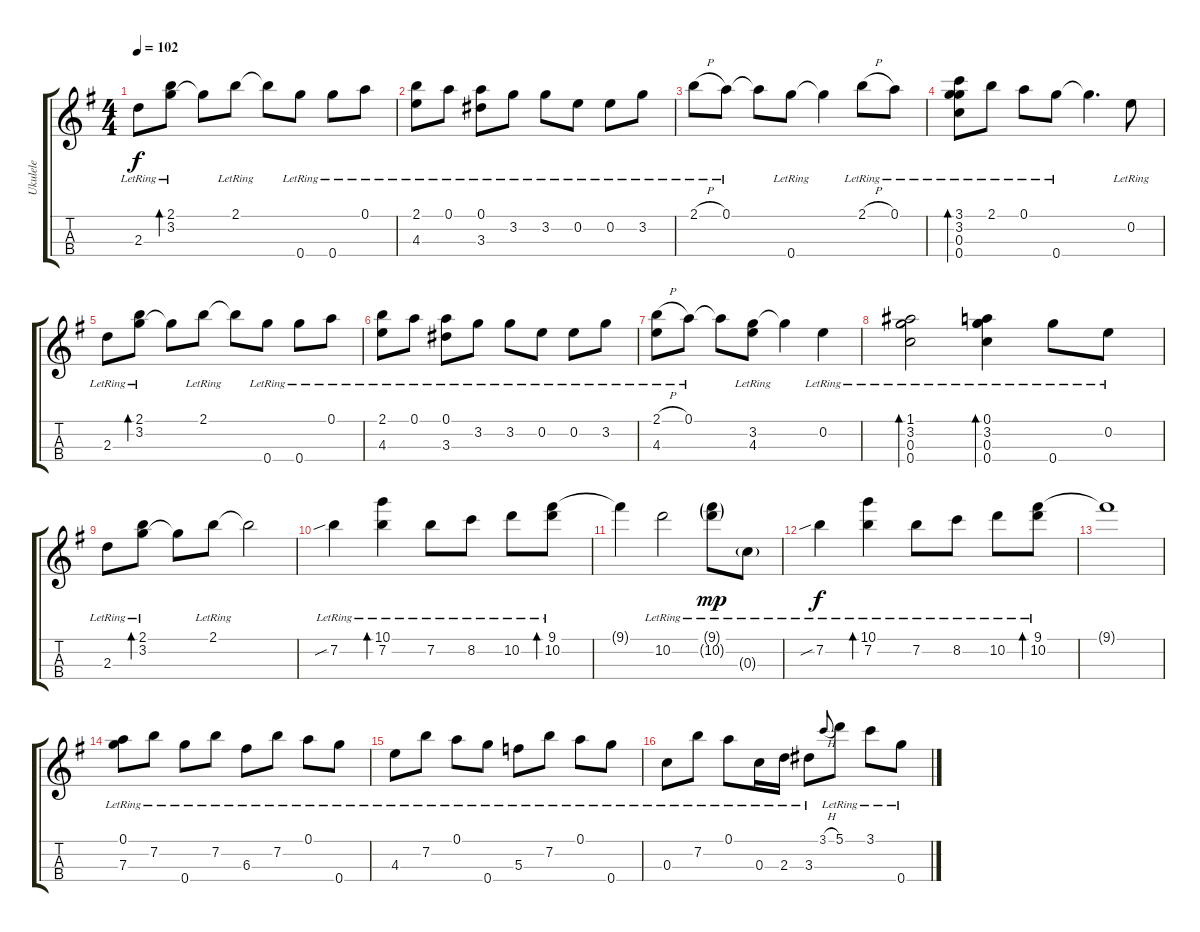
\track ("Ukulele" "Ukulele") {instrument acousticguitarnylon}
\staff {score tabs}
\tuning (A4 E4 C4 G4) {hide}
\ts (4 4)
\tempo 102
\clef g2
\ks g
2.3{lr}.8{dy f} (2.1{lr} 3.2{lr}).8{bd 120} 3.2{t}.8 2.1{lr}.8 2.1{t}.8 0.4{lr}.8 0.4{lr}.8 0.1{lr}.8 |
(2.1{lr} 4.3{lr}).8 0.1{lr}.8 (0.1{lr} 3.3{lr}).8 3.2{lr}.8 3.2{lr}.8 0.2{lr}.8 0.2{lr}.8 3.2{lr}.8 |
2.1{h lr}.8 0.1{lr}.8 0.1{t}.8 0.4{lr}.8 0.4{t}.4 2.1{h lr}.8 0.1{lr}.8 |
(3.1{lr} 3.2{lr} 0.3{lr} 0.4{lr}).8{bd 120} 2.1{lr}.8 0.1{lr}.8 0.4{lr}.8 0.4{t}.4{d} 0.2{lr}.8 |
2.3{lr}.8 (2.1{lr} 3.2{lr}).8{bd 120} 3.2{t}.8 2.1{lr}.8 2.1{t}.8 0.4{lr}.8 0.4{lr}.8 0.1{lr}.8 |
(2.1{lr} 4.3{lr}).8 0.1{lr}.8 (0.1{lr} 3.3{lr}).8 3.2{lr}.8 3.2{lr}.8 0.2{lr}.8 0.2{lr}.8 3.2{lr}.8 |
(2.1{h lr} 4.3{lr}).8 0.1{lr}.8 0.1{t}.8 (3.2{lr} 4.3{lr}).8 3.2{t}.4 0.2{lr}.4 |
(1.1{lr} 3.2{lr} 0.3{lr} 0.4{lr}).2{bd 120} (0.1{lr} 3.2{lr} 0.3{lr} 0.4{lr}).4{bd 120} 0.4{lr}.8 0.2{lr}.8 |
2.3{lr}.8 (2.1{lr} 3.2{lr}).8{bd 120} 3.2{t}.8 2.1{lr}.8 2.1{t}.2 |
7.2{sib lr}.4 (10.1{lr} 7.2{lr}).4{bd 120} 7.2{lr}.8 8.2{lr}.8 10.2{lr}.8 (9.1{lr} 10.2{lr}).8{bd 120} |
9.1{t}.4 10.2{lr}.2 (9.1{g lr} 10.2{g lr}).8{dy mp} 0.3{g lr}.8 |
7.2{sib lr}.4{dy f} (10.1{lr} 7.2{lr}).4{bd 120} 7.2{lr}.8 8.2{lr}.8 10.2{lr}.8 (9.1{lr} 10.2{lr}).8{bd 120} |
9.1{t}.1 |
(0.1{lr} 7.3{lr}).8 7.2{lr}.8 0.4{lr}.8 7.2{lr}.8 6.3{lr}.8 7.2{lr}.8 0.1{lr}.8 0.4{lr}.8 |
4.3{lr}.8 7.2{lr}.8 0.1{lr}.8 0.4{lr}.8 5.3{lr}.8 7.2{lr}.8 0.1{lr}.8 0.4{lr}.8 |
0.3{lr}.8 7.2{lr}.8 0.1{lr}.8 0.3{lr}.16 2.3{lr}.16 3.3{lr}.8 3.1{h}.8{gr onbeat} 5.1{lr}.8 3.1{lr}.8 0.4{lr}.8
